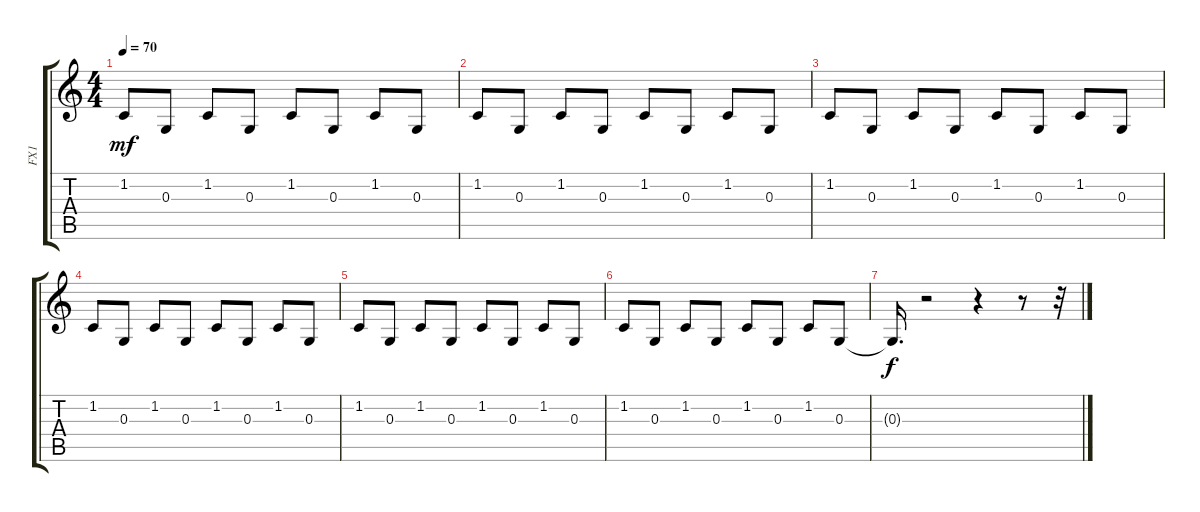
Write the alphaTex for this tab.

\track ("FX1" "FX1") {instrument lead5charang}
\staff {score tabs}
\tuning (E4 B3 G3 D3 A2 E2) {hide}
\ts (4 4)
\tempo 70
\clef g2
\ks c
1.2.8{dy mf} 0.3.8 1.2.8 0.3.8 1.2.8 0.3.8 1.2.8 0.3.8 |
1.2.8{volume 13} 0.3.8{volume 12} 1.2.8{volume 12} 0.3.8{volume 12} 1.2.8{volume 11} 0.3.8{volume 11} 1.2.8{volume 11} 0.3.8{volume 10} |
1.2.8{volume 10} 0.3.8{volume 10} 1.2.8{volume 9} 0.3.8{volume 9} 1.2.8{volume 9} 0.3.8{volume 9} 1.2.8{volume 8} 0.3.8{volume 8} |
1.2.8{volume 8} 0.3.8{volume 7} 1.2.8{volume 7} 0.3.8{volume 7} 1.2.8{volume 6} 0.3.8{volume 6} 1.2.8{volume 6} 0.3.8{volume 5} |
1.2.8{volume 5} 0.3.8{volume 5} 1.2.8{volume 4} 0.3.8{volume 4} 1.2.8{volume 4} 0.3.8{volume 4} 1.2.8{volume 3} 0.3.8{volume 3} |
1.2.8{volume 3} 0.3.8{volume 2} 1.2.8{volume 2} 0.3.8{volume 2} 1.2.8{volume 1} 0.3.8{volume 1} 1.2.8{volume 1} 0.3.8{volume 0} |
0.3{t}.16{d dy f} r.2 r.4 r.8 r.32
